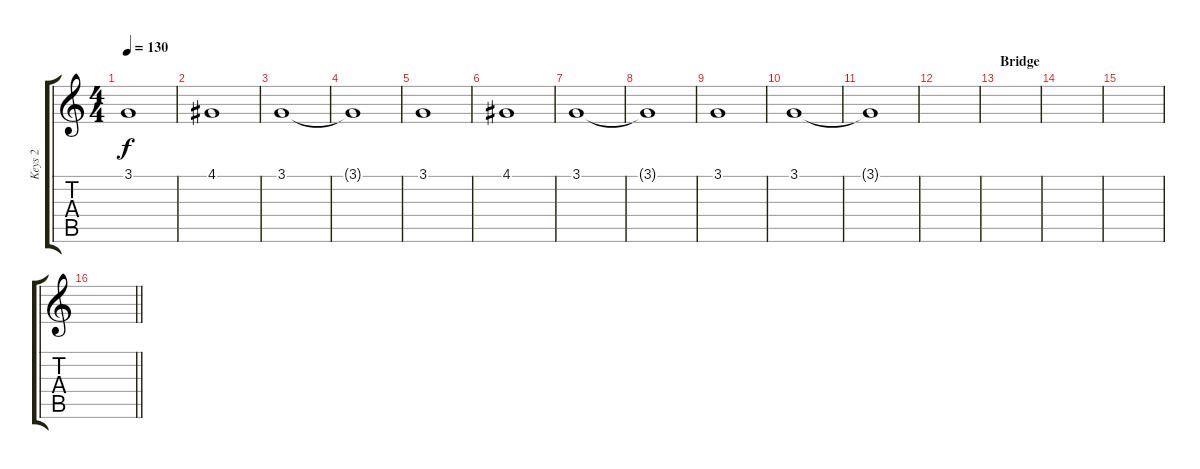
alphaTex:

\track ("Keys 2" "Keys 2") {instrument lead2sawtooth}
\staff {score tabs}
\tuning (E4 B3 G3 D3 A2 E2) {hide}
\ts (4 4)
\tempo 130
\clef g2
\ks c
3.1.1{dy f} |
4.1.1 |
3.1.1 |
3.1{t}.1 |
3.1.1 |
4.1.1 |
3.1.1 |
3.1{t}.1 |
3.1.1 |
3.1.1 |
3.1{t}.1 |
|
\section ("" "Bridge")
|
|
|
\barLineRight lightlight
